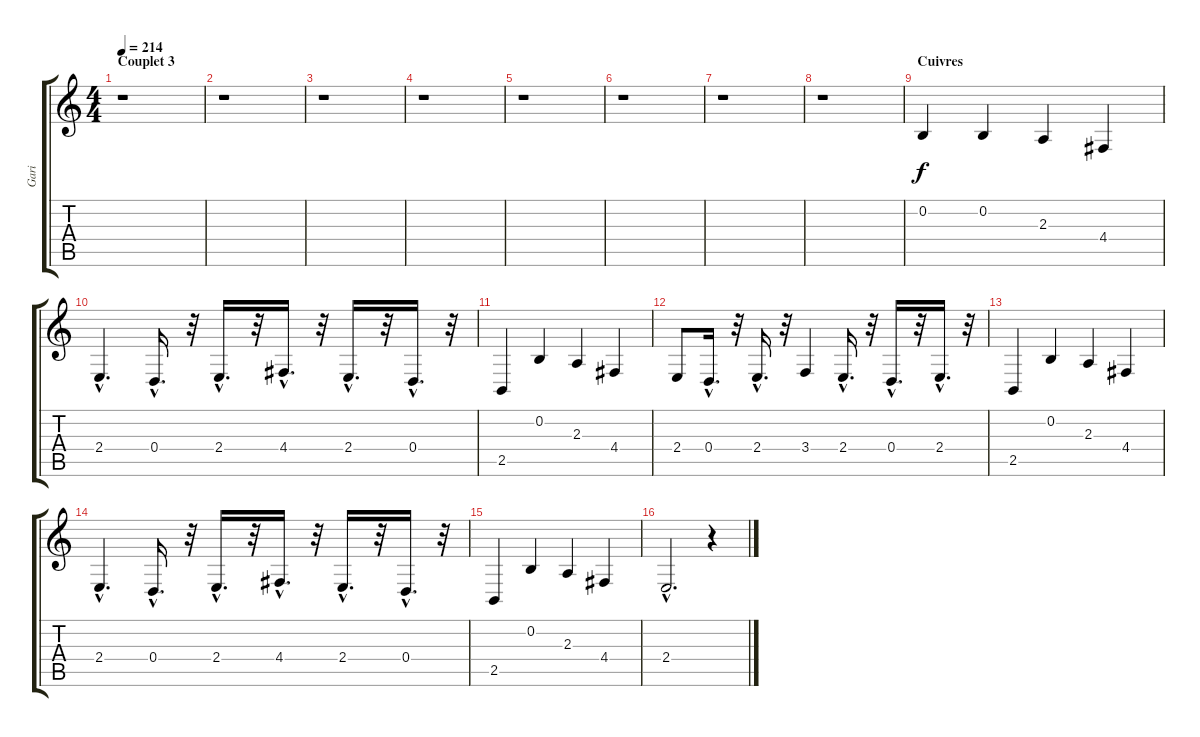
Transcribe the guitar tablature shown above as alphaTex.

\track ("Gari" "Gari") {instrument trombone}
\staff {score tabs}
\tuning (E4 B3 G3 D3 A2 E2) {hide}
\ts (4 4)
\section ("" "Couplet 3")
\tempo 214
\clef g2
\ks c
r.1{dy f} |
r.1 |
r.1 |
r.1 |
r.1 |
r.1 |
r.1 |
r.1 |
\section ("" "Cuivres")
0.2.4 0.2.4 2.3.4 4.4.4 |
2.4{hac}.4{d} 0.4{hac}.16{d} r.32 2.4{hac}.16{d} r.32 4.4{hac}.16{d} r.32 2.4{hac}.16{d} r.32 0.4{hac}.16{d} r.32 |
2.5.4 0.2.4 2.3.4 4.4.4 |
2.4.8 0.4{hac}.16{d} r.32 2.4{hac}.16{d} r.32 3.4.4 2.4{hac}.16{d} r.32 0.4{hac}.16{d} r.32 2.4{hac}.16{d} r.32 |
2.5.4 0.2.4 2.3.4 4.4.4 |
2.4{hac}.4{d} 0.4{hac}.16{d} r.32 2.4{hac}.16{d} r.32 4.4{hac}.16{d} r.32 2.4{hac}.16{d} r.32 0.4{hac}.16{d} r.32 |
2.5.4 0.2.4 2.3.4 4.4.4 |
2.4{hac}.2{d} r.4
